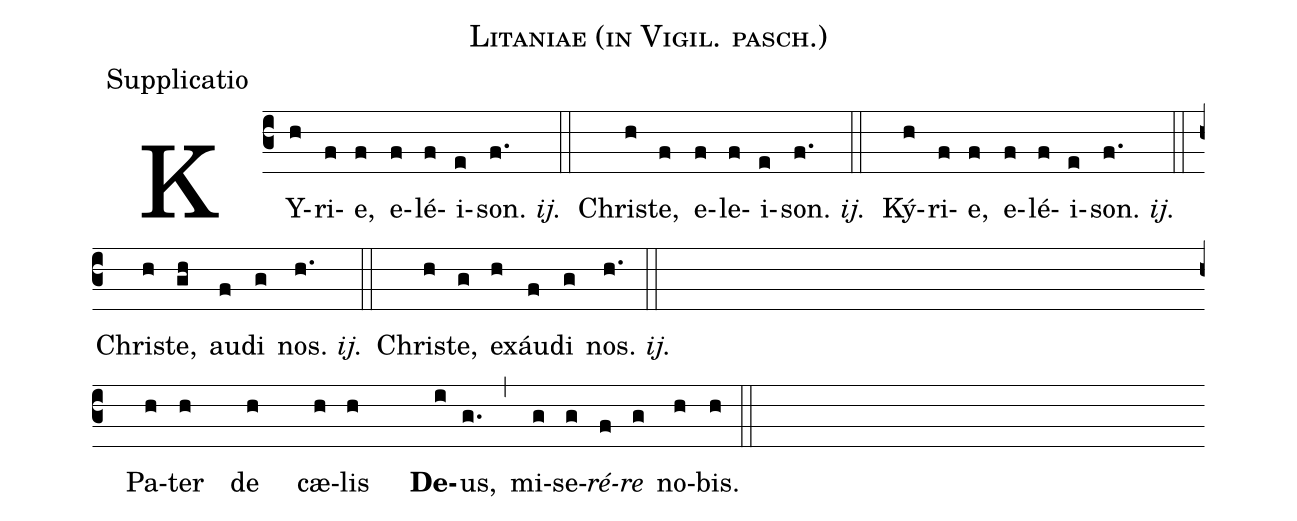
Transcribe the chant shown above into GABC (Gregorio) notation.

name:Litaniae (in Vigil. pasch.);
office-part:Supplicatio;
%%
(c3)KY(h)ri(f)e,(f) e(f)lé(f)i(e)son. <i>ij.</i>(f.) (::) Chri(h)ste,(f) e(f)le(f)i(e)son. <i>ij.</i>(f.) (::) Ký(h)ri(f)e,(f) e(f)lé(f)i(e)son. <i>ij.</i>(f.) (::) Chri(h)ste,(gh) au(f)di(g) nos. <i>ij.</i>(h.) (::) Chri(h)ste,(g) ex(h)áu(f)di(g) nos. <i>ij.</i>(h.) (::) (Z) () Pa(h)ter(h) ( ) de(h) ( ) cæ(h)lis(h) ( / ) <b>De</b>(i)us,(g.) (,) mi(g)se(g)<i>ré</i>(f)<i>re</i>(g) no(h)bis.(h) (::)
